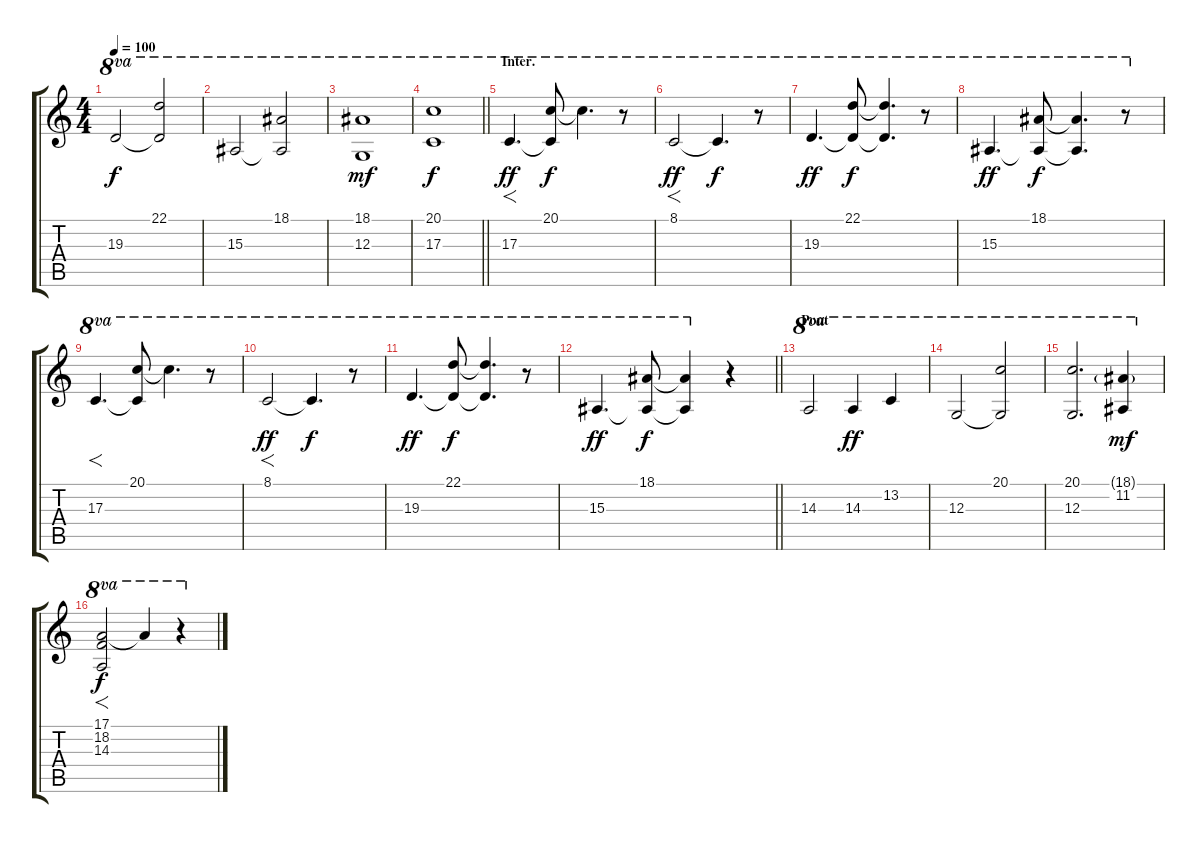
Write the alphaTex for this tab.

\track "" {instrument pad8sweep}
\staff {score tabs}
\tuning (E4 B3 G3 D3 A2 E2) {hide}
\ts (4 4)
\tempo 100
\clef g2
\ks c
19.3.2{ot 8va dy f} (22.1 19.3{t}).2{ot 8va} |
15.3.2{ot 8va} (18.1 15.3{t}).2{ot 8va} |
(18.1 12.3).1{ot 8va dy mf} |
\barLineRight lightlight
(20.1 17.3).1{ot 8va dy f} |
\section ("" "Inter.")
17.3.4{f d ot 8va dy ff} (20.1 17.3{t}).8{ot 8va dy f} 20.1{t}.4{d ot 8va} r.8{ot 8va} |
8.1.2{f ot 8va dy ff} 8.1{t}.4{d ot 8va dy f} r.8{ot 8va} |
19.3.4{d ot 8va dy ff} (22.1 19.3{t}).8{ot 8va dy f} (22.1{t} 19.3{t}).4{d ot 8va} r.8{ot 8va} |
15.3.4{d ot 8va dy ff} (18.1 15.3{t}).8{ot 8va dy f} (18.1{t} 15.3{t}).4{d ot 8va} r.8{ot 8va} |
17.3.4{f d ot 8va} (20.1 17.3{t}).8{ot 8va} 20.1{t}.4{d ot 8va} r.8{ot 8va} |
8.1.2{f ot 8va dy ff} 8.1{t}.4{d ot 8va dy f} r.8{ot 8va} |
19.3.4{d ot 8va dy ff} (22.1 19.3{t}).8{ot 8va dy f} (22.1{t} 19.3{t}).4{d ot 8va} r.8{ot 8va} |
\barLineRight lightlight
15.3.4{d ot 8va dy ff} (18.1 15.3{t}).8{ot 8va dy f} (18.1{t} 15.3{t}).4{ot 8va} r.4 |
\section ("" "Pont")
14.3.2{ot 8va} 14.3.4{ot 8va dy ff} 13.2.4{ot 8va} |
12.3.2{ot 8va} (20.1 12.3{t}).2{ot 8va} |
(20.1 12.3).2{d ot 8va} (18.1{g} 11.2).4{ot 8va dy mf} |
(17.1 18.2 14.3).2{f ot 8va dy f} 17.1{t}.4{ot 8va} r.4{ot 8va}
